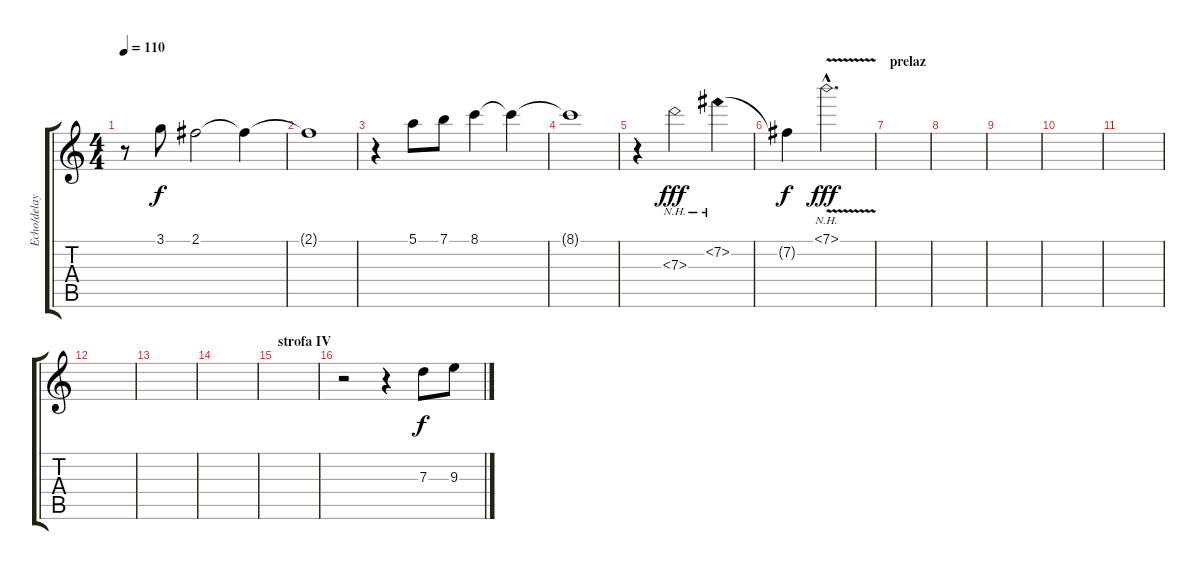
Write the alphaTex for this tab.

\track ("Echo/delay FX" "Echo/delay") {instrument overdrivenguitar}
\staff {score tabs}
\tuning (E4 B3 G3 D3 A2 E2) {hide}
\ts (4 4)
\tempo 110
\clef g2
\ks c
r.8{dy f volume 6} 3.1.8 2.1.2 2.1{t}.4{volume 0} |
2.1{t}.1 |
r.4{volume 6} 5.1.8 7.1.8 8.1.4 8.1{t}.4{volume 0} |
8.1{t}.1 |
r.4{volume 6} 7.3{nh}.2{dy fff} 7.2{nh}.4 |
7.2{t}.4{dy f} 7.1{nh v hac}.2{d dy fff} |
\section ("" "prelaz")
|
|
|
|
|
|
|
|
\section ("" "strofa IV")
|
r.2 r.4 7.3.8{dy f} 9.3.8
